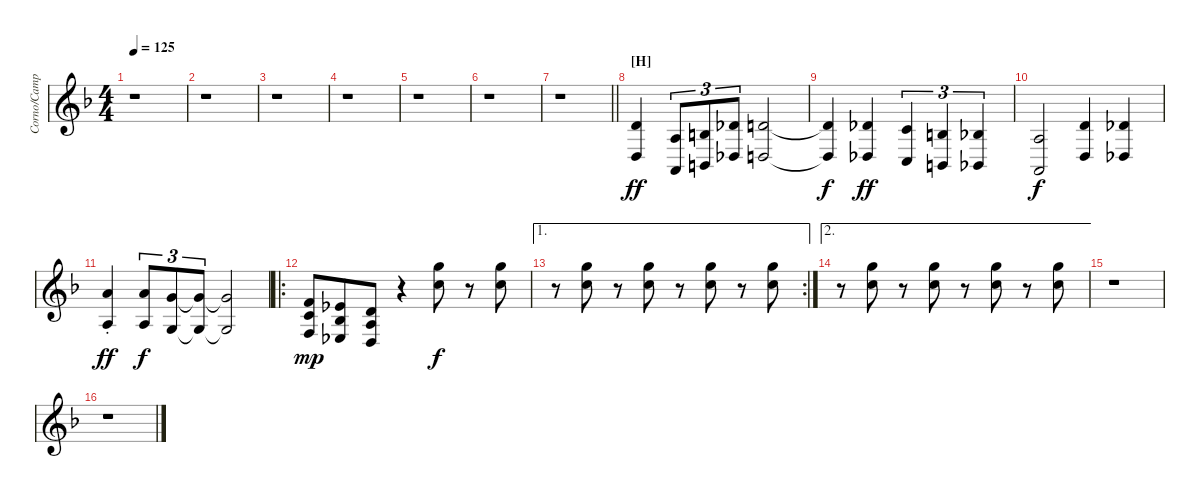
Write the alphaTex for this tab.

\track ("Corno/Campanas t./ Xilofono" "Corno/Camp") {instrument frenchhorn}
\staff {score}
\tuning (E4 B3 G3 D3 A2 E2) {hide}
\ts (4 4)
\tempo 125
\clef g2
\ks f
r.1{dy f} |
r.1 |
r.1 |
r.1 |
r.1 |
r.1 |
\barLineRight lightlight
r.1 |
\section ("" "[H]")
(7.3 5.5).4{dy ff volume 14} (2.3 0.5).8{tu (3 2)} (4.3 2.5).8{tu (3 2)} (6.3 4.5).8{tu (3 2)} (3.2 0.4).2 |
(3.2{t} 0.4{t}).4{dy f} (6.3 4.5).4{dy ff} (5.3 3.5).4{tu (3 2)} (4.3 2.5).4{tu (3 2)} (3.3 1.5).4{tu (3 2)} |
(2.3 0.5).2{dy f} (7.3 5.5).4 (6.3 4.5).4 |
(5.1{st} 7.4{st}).4{dy ff} (5.1 7.4).8{tu (3 2) dy f} (3.1 5.4).8{tu (3 2)} (3.1{t} 5.4{t}).8{tu (3 2)} (3.1{t} 5.4{t}).2 |
\ro
(1.1 1.2 3.4).8{dy mp volume 12 instrument frenchhorn} (4.2 3.3 1.4).8{beam merge} (3.2 2.3 0.4).8 r.4 (15.1 13.2).8{dy f volume 12 instrument xylophone} r.8 (15.1 13.2).8 |
\ae 1
\rc 2
r.8 (15.1 13.2).8 r.8 (15.1 13.2).8 r.8 (15.1 13.2).8 r.8 (15.1 13.2).8 |
\ae 2
r.8 (15.1 13.2).8 r.8 (15.1 13.2).8 r.8 (15.1 13.2).8 r.8 (15.1 13.2).8 |
r.1 |
r.1
